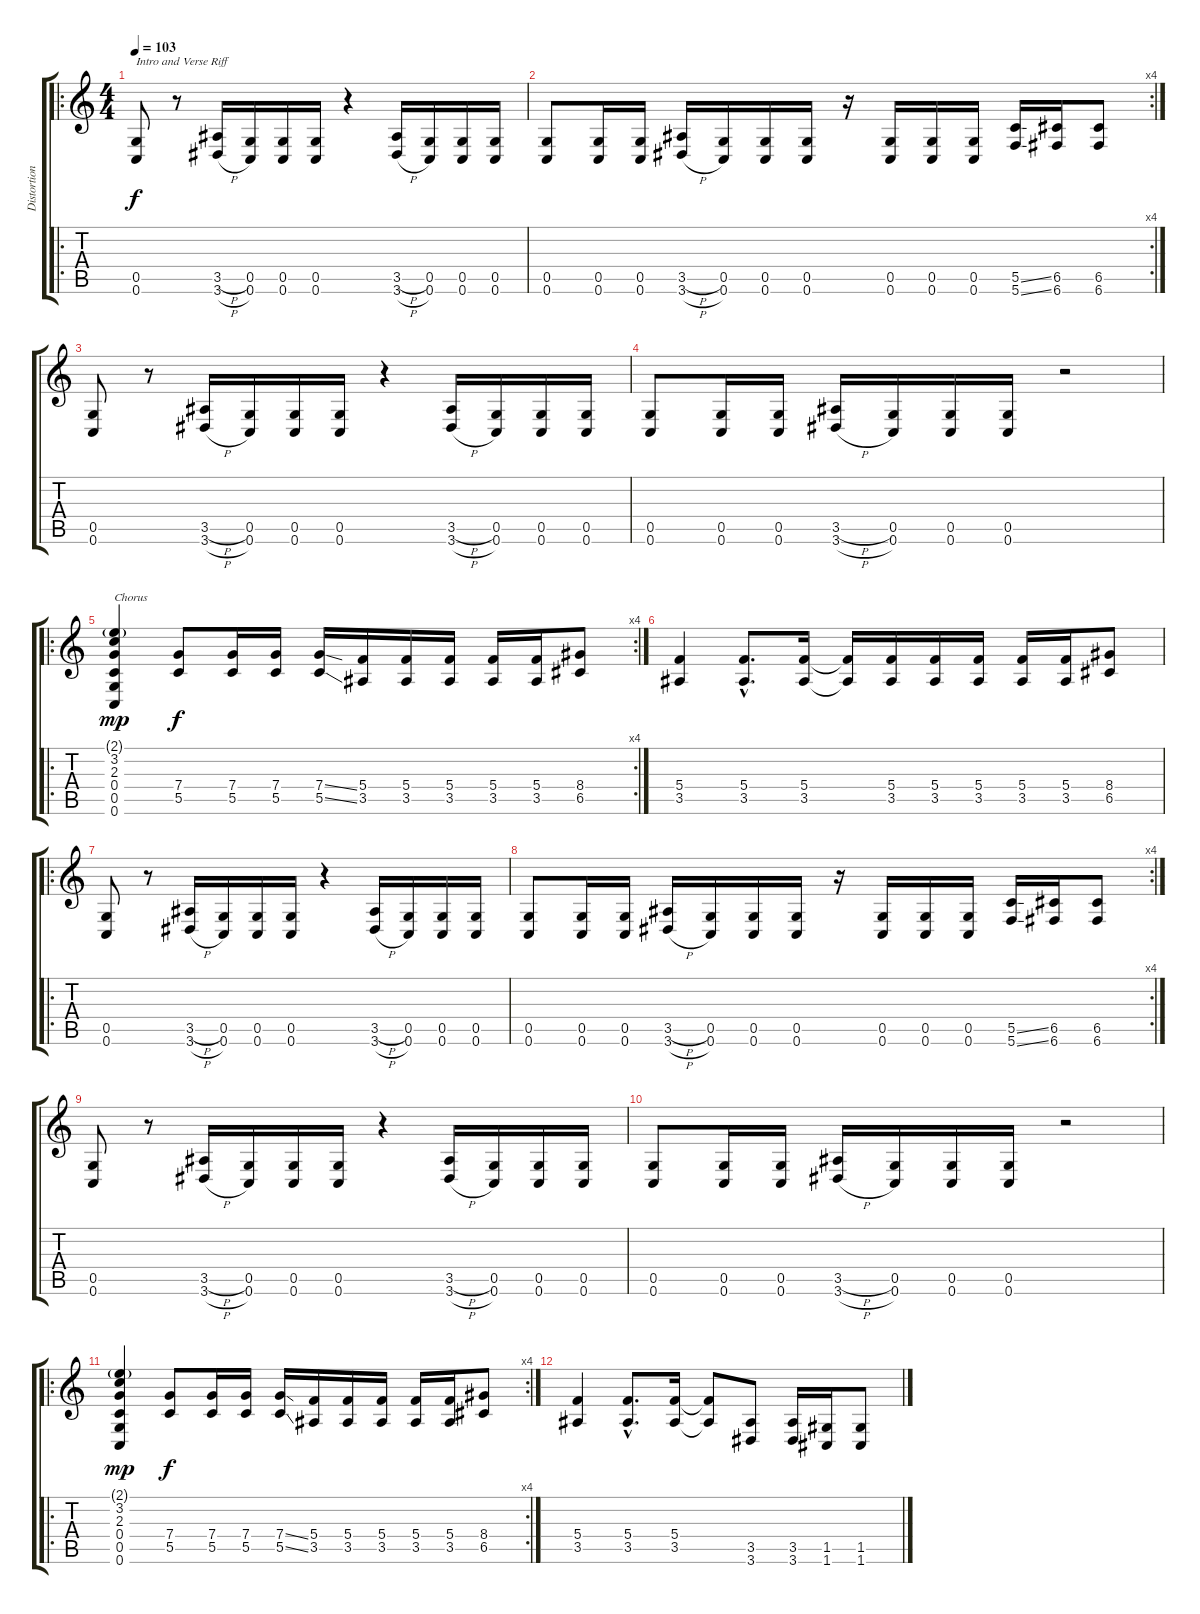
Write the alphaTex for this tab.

\track ("Distortion Guitar" "Distortion") {instrument distortionguitar}
\staff {score tabs}
\tuning (D4 A3 F3 C3 G2 C2) {hide}
\ro
\ts (4 4)
\tempo 103
\clef g2
\ks c
(0.5 0.6).8{txt "Intro and Verse Riff" dy f instrument distortionguitar} r.8 (3.5{h} 3.6{h}).16 (0.5 0.6).16 (0.5 0.6).16 (0.5 0.6).16 r.4 (3.5{h} 3.6{h}).16 (0.5 0.6).16 (0.5 0.6).16 (0.5 0.6).16 |
\rc 4
(0.5 0.6).8 (0.5 0.6).16 (0.5 0.6).16 (3.5{h} 3.6{h}).16 (0.5 0.6).16 (0.5 0.6).16 (0.5 0.6).16 r.16 (0.5 0.6).16 (0.5 0.6).16 (0.5 0.6).16 (5.5{ss} 5.6{ss}).16 (6.5 6.6).16 (6.5 6.6).8 |
(0.5 0.6).8 r.8 (3.5{h} 3.6{h}).16 (0.5 0.6).16 (0.5 0.6).16 (0.5 0.6).16 r.4 (3.5{h} 3.6{h}).16 (0.5 0.6).16 (0.5 0.6).16 (0.5 0.6).16 |
(0.5 0.6).8 (0.5 0.6).16 (0.5 0.6).16 (3.5{h} 3.6{h}).16 (0.5 0.6).16 (0.5 0.6).16 (0.5 0.6).16 r.2 |
\ro
\rc 4
(2.1{g} 3.2 2.3 0.4 0.5 0.6).4{txt "Chorus" dy mp} (7.4 5.5).8{dy f} (7.4 5.5).16 (7.4 5.5).16 (7.4{ss} 5.5{ss}).16 (5.4 3.5).16 (5.4 3.5).16 (5.4 3.5).16 (5.4 3.5).16 (5.4 3.5).16 (8.4 6.5).8 |
(5.4 3.5).4 (5.4{hac} 3.5{hac}).8{d} (5.4 3.5).16 (5.4{t} 3.5{t}).16 (5.4 3.5).16 (5.4 3.5).16 (5.4 3.5).16 (5.4 3.5).16 (5.4 3.5).16 (8.4 6.5).8 |
\ro
(0.5 0.6).8 r.8 (3.5{h} 3.6{h}).16 (0.5 0.6).16 (0.5 0.6).16 (0.5 0.6).16 r.4 (3.5{h} 3.6{h}).16 (0.5 0.6).16 (0.5 0.6).16 (0.5 0.6).16 |
\rc 4
(0.5 0.6).8 (0.5 0.6).16 (0.5 0.6).16 (3.5{h} 3.6{h}).16 (0.5 0.6).16 (0.5 0.6).16 (0.5 0.6).16 r.16 (0.5 0.6).16 (0.5 0.6).16 (0.5 0.6).16 (5.5{ss} 5.6{ss}).16 (6.5 6.6).16 (6.5 6.6).8 |
(0.5 0.6).8 r.8 (3.5{h} 3.6{h}).16 (0.5 0.6).16 (0.5 0.6).16 (0.5 0.6).16 r.4 (3.5{h} 3.6{h}).16 (0.5 0.6).16 (0.5 0.6).16 (0.5 0.6).16 |
(0.5 0.6).8 (0.5 0.6).16 (0.5 0.6).16 (3.5{h} 3.6{h}).16 (0.5 0.6).16 (0.5 0.6).16 (0.5 0.6).16 r.2 |
\ro
\rc 4
(2.1{g} 3.2 2.3 0.4 0.5 0.6).4{dy mp} (7.4 5.5).8{dy f} (7.4 5.5).16 (7.4 5.5).16 (7.4{ss} 5.5{ss}).16 (5.4 3.5).16 (5.4 3.5).16 (5.4 3.5).16 (5.4 3.5).16 (5.4 3.5).16 (8.4 6.5).8 |
(5.4 3.5).4 (5.4{hac} 3.5{hac}).8{d} (5.4 3.5).16 (5.4{t} 3.5{t}).8 (3.5 3.6).8 (3.5 3.6).16 (1.5 1.6).16 (1.5 1.6).8
